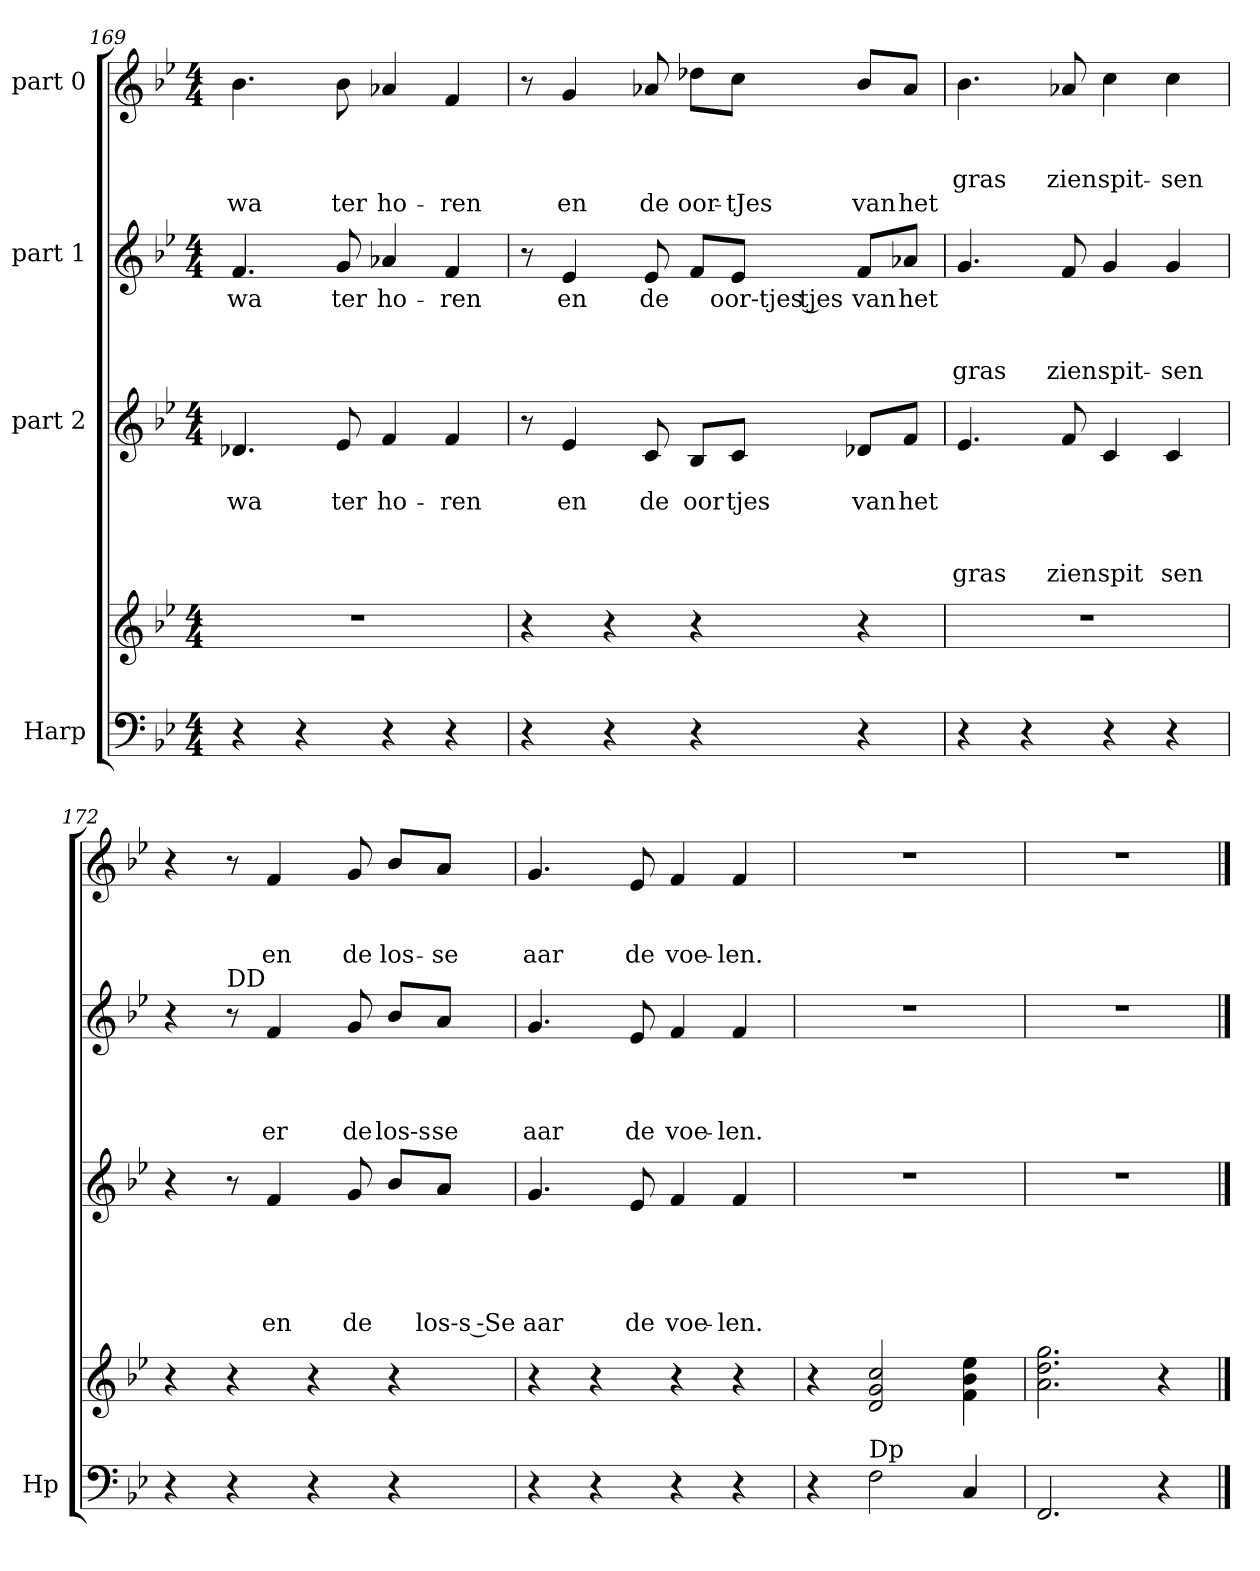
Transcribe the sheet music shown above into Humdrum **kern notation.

**kern	**kern	**kern	**text	**text	**text	**text	**text	**kern	**text	**text	**text	**text	**kern	**text	**text	**text	**text
*part4	*part4	*part3	*part3	*part3	*part3	*part3	*part3	*part2	*part2	*part2	*part2	*part2	*part1	*part1	*part1	*part1	*part1
*staff5	*staff4	*staff3	*staff3	*staff3	*staff3	*staff3	*staff3	*staff2	*staff2	*staff2	*staff2	*staff2	*staff1	*staff1	*staff1	*staff1	*staff1
*I"Harp	*	*I"part 2	*	*	*	*	*	*I"part 1	*	*	*	*	*I"part 0	*	*	*	*
*I'Hp	*	*	*	*	*	*	*	*	*	*	*	*	*	*	*	*	*
*clefF4	*clefG2	*clefG2	*	*	*	*	*	*clefG2	*	*	*	*	*clefG2	*	*	*	*
*k[b-e-]	*k[b-e-]	*k[b-e-]	*	*	*	*	*	*k[b-e-]	*	*	*	*	*k[b-e-]	*	*	*	*
*M4/4	*M4/4	*M4/4	*	*	*	*	*	*M4/4	*	*	*	*	*M4/4	*	*	*	*
=169	=169	=169	=169	=169	=169	=169	=169	=169	=169	=169	=169	=169	=169	=169	=169	=169	=169
!	!	!	!	!LO:LY:b	!	!	!	!	!LO:LY:b	!	!	!	!	!	!	!	!LO:LY:b
4r	1r	4.d-X/	.	wa	.	.	.	4.f/	wa	.	.	.	4.b-\	.	.	.	wa
4r	.	.	.	.	.	.	.	.	.	.	.	.	.	.	.	.	.
!	!	!	!	!LO:LY:b	!	!	!	!	!LO:LY:b	!	!	!	!	!	!	!	!LO:LY:b
.	.	8e-/	.	ter	.	.	.	8g/	ter	.	.	.	8b-\	.	.	.	ter
!	!	!	!	!LO:LY:b	!	!	!	!	!LO:LY:b	!	!	!	!	!	!	!	!LO:LY:b
4r	.	4f/	.	ho -	.	.	.	4a-X/	ho -	.	.	.	4a-X/	.	.	.	ho -
!	!	!	!	!LO:LY:b	!	!	!	!	!LO:LY:b	!	!	!	!	!	!	!	!LO:LY:b
4r	.	4f/	.	ren	.	.	.	4f/	ren	.	.	.	4f/	.	.	.	ren
=170	=170	=170	=170	=170	=170	=170	=170	=170	=170	=170	=170	=170	=170	=170	=170	=170	=170
4r	4r	8r	.	.	.	.	.	8r	.	.	.	.	8r	.	.	.	.
!	!	!	!	!LO:LY:b	!	!	!	!	!LO:LY:b	!	!	!	!	!	!	!	!LO:LY:b
.	.	4e-/	.	en	.	.	.	4e-/	en	.	.	.	4g/	.	.	.	en
4r	4r	.	.	.	.	.	.	.	.	.	.	.	.	.	.	.	.
!	!	!	!	!LO:LY:b	!	!	!	!	!LO:LY:b	!	!	!	!	!	!	!	!LO:LY:b
.	.	8c/	.	de	.	.	.	8e-/	de	.	.	.	8a-X/	.	.	.	de
!	!	!	!	!LO:LY:b	!	!	!	!	!	!	!	!	!	!	!	!	!LO:LY:b
4r	4r	8B-/L	.	oor	.	.	.	8f/L	.	.	.	.	8dd-X\L	.	.	.	oor-
!	!	!	!	!LO:LY:b	!	!	!	!	!LO:LY:b	!	!	!	!	!	!	!	!LO:LY:b
.	.	8c/J	.	tjes	.	.	.	8e-/J	oor-tjes tjes	.	.	.	8cc\J	.	.	.	tJes
!	!	!	!	!LO:LY:b	!	!	!	!	!LO:LY:b	!	!	!	!	!	!	!	!LO:LY:b
4r	4r	8d-X/L	.	van	.	.	.	8f/L	van	.	.	.	8b-/L	.	.	.	van
!	!	!	!	!LO:LY:b	!	!	!	!	!LO:LY:b	!	!	!	!	!	!	!	!LO:LY:b
.	.	8f/J	.	het	.	.	.	8a-X/J	het	.	.	.	8a-/J	.	.	.	het
!!LO:LB:g=z
=171	=171	=171	=171	=171	=171	=171	=171	=171	=171	=171	=171	=171	=171	=171	=171	=171	=171
!	!	!	!	!	!	!	!LO:LY:b	!	!	!	!	!LO:LY:b	!	!	!	!LO:LY:b	!
4r	1r	4.e-/	.	.	.	.	gras	4.g/	.	.	.	gras	4.b-\	.	.	gras	.
4r	.	.	.	.	.	.	.	.	.	.	.	.	.	.	.	.	.
!	!	!	!	!	!	!	!LO:LY:b	!	!	!	!	!LO:LY:b	!	!	!	!LO:LY:b	!
.	.	8f/	.	.	.	.	zien	8f/	.	.	.	zien	8a-X/	.	.	zien	.
!	!	!	!	!	!	!	!LO:LY:b	!	!	!	!	!LO:LY:b	!	!	!	!LO:LY:b	!
4r	.	4c/	.	.	.	.	spit	4g/	.	.	.	spit-	4cc\	.	.	spit-	.
!	!	!	!	!	!	!	!LO:LY:b	!	!	!	!	!LO:LY:b	!	!	!	!LO:LY:b	!
4r	.	4c/	.	.	.	.	sen	4g/	.	.	.	sen	4cc\	.	.	sen	.
=172	=172	=172	=172	=172	=172	=172	=172	=172	=172	=172	=172	=172	=172	=172	=172	=172	=172
4r	4r	4r	.	.	.	.	.	4r	.	.	.	.	4r	.	.	.	.
!	!	!	!	!	!	!	!	!LO:TX:a:t=DD	!	!	!	!	!	!	!	!	!
4r	4r	8r	.	.	.	.	.	8r	.	.	.	.	8r	.	.	.	.
!	!	!	!	!	!	!	!LO:LY:b	!	!	!	!	!LO:LY:b	!	!	!	!LO:LY:b	!
.	.	4f/	.	.	.	.	en	4f/	.	.	.	er	4f/	.	.	en	.
4r	4r	.	.	.	.	.	.	.	.	.	.	.	.	.	.	.	.
!	!	!	!	!	!	!	!LO:LY:b	!	!	!	!	!LO:LY:b	!	!	!	!LO:LY:b	!
.	.	8g/	.	.	.	.	de	8g/	.	.	.	de	8g/	.	.	de	.
!	!	!	!	!	!	!	!	!	!	!	!	!LO:LY:b	!	!	!	!LO:LY:b	!
4r	4r	8b-/L	.	.	.	.	.	8b-/L	.	.	.	los-s	8b-/L	.	.	los-	.
!	!	!	!	!	!	!	!LO:LY:b	!	!	!	!	!LO:LY:b	!	!	!	!LO:LY:b	!
.	.	8a/J	.	.	.	.	los-s -Se	8a/J	.	.	.	se	8a/J	.	.	se	.
=173	=173	=173	=173	=173	=173	=173	=173	=173	=173	=173	=173	=173	=173	=173	=173	=173	=173
!	!	!	!	!	!	!	!LO:LY:b	!	!	!	!	!LO:LY:b	!	!	!	!LO:LY:b	!
4r	4r	4.g/	.	.	.	.	aar	4.g/	.	.	.	aar	4.g/	.	.	aar	.
4r	4r	.	.	.	.	.	.	.	.	.	.	.	.	.	.	.	.
!	!	!	!	!	!	!	!LO:LY:b	!	!	!	!	!LO:LY:b	!	!	!	!LO:LY:b	!
.	.	8e-/	.	.	.	.	de	8e-/	.	.	.	de	8e-/	.	.	de	.
!	!	!	!	!	!	!	!LO:LY:b	!	!	!	!	!LO:LY:b	!	!	!	!LO:LY:b	!
4r	4r	4f/	.	.	.	.	voe-	4f/	.	.	.	voe-	4f/	.	.	voe-	.
!	!	!	!	!	!	!	!LO:LY:b	!	!	!	!	!LO:LY:b	!	!	!	!LO:LY:b	!
4r	4r	4f/	.	.	.	.	len.	4f/	.	.	.	len.	4f/	.	.	len.	.
=174	=174	=174	=174	=174	=174	=174	=174	=174	=174	=174	=174	=174	=174	=174	=174	=174	=174
4r	4r	1r	.	.	.	.	.	1r	.	.	.	.	1r	.	.	.	.
!LO:TX:a:t=Dp	!	!	!	!	!	!	!	!	!	!	!	!	!	!	!	!	!
2F\	2d/ 2g/ 2cc/	.	.	.	.	.	.	.	.	.	.	.	.	.	.	.	.
4C/	4f\ 4b-\ 4ee-\	.	.	.	.	.	.	.	.	.	.	.	.	.	.	.	.
=175	=175	=175	=175	=175	=175	=175	=175	=175	=175	=175	=175	=175	=175	=175	=175	=175	=175
2.FF/	2.a\ 2.dd\ 2.gg\	1r	.	.	.	.	.	1r	.	.	.	.	1r	.	.	.	.
4r	4r	.	.	.	.	.	.	.	.	.	.	.	.	.	.	.	.
==	==	==	==	==	==	==	==	==	==	==	==	==	==	==	==	==	==
*-	*-	*-	*-	*-	*-	*-	*-	*-	*-	*-	*-	*-	*-	*-	*-	*-	*-
